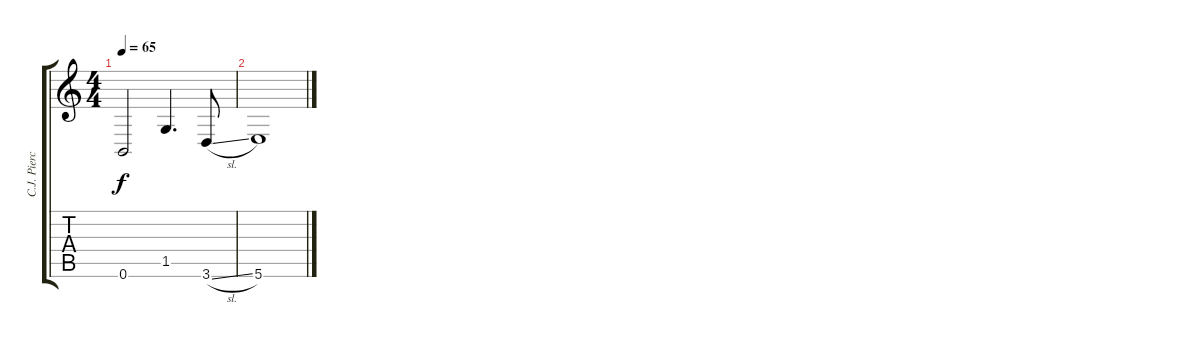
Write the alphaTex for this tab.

\track ("C.J. Pierce | Gtr. 2" "C.J. Pierc") {instrument overdrivenguitar}
\staff {score tabs}
\tuning (Db4 Ab3 E3 B2 Gb2 B1) {hide}
\ts (4 4)
\tempo 65
\clef g2
\ks c
0.6.2{dy f} 1.5.4{d} 3.6{sl}.8 |
5.6.1
